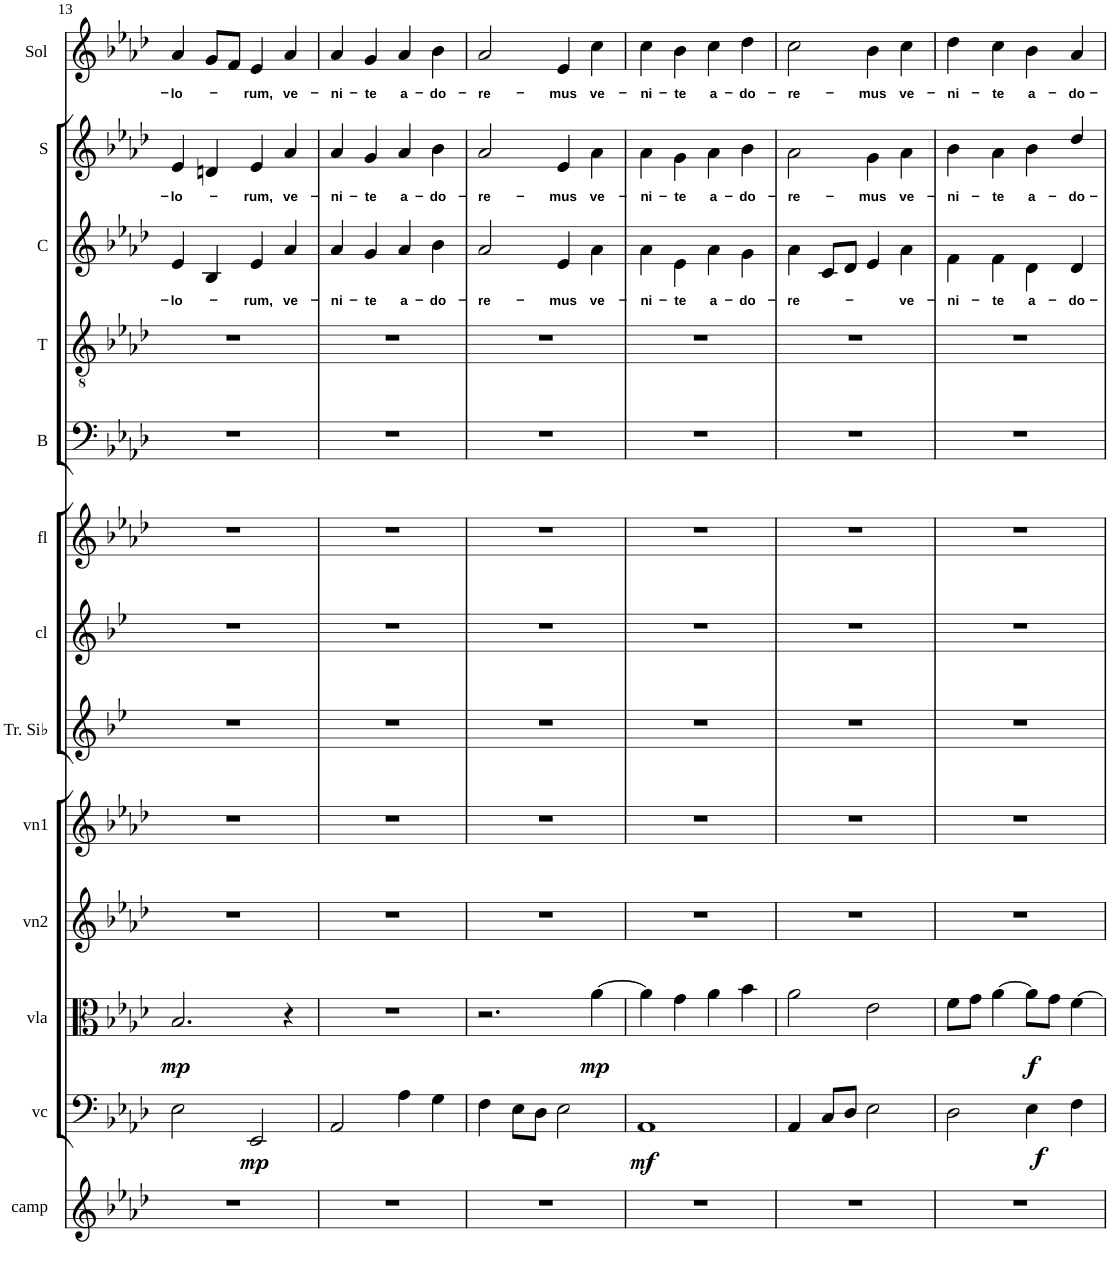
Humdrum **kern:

**kern	**kern	**dynam	**kern	**dynam	**kern	**kern	**kern	**kern	**kern	**kern	**kern	**kern	**text	**kern	**text	**kern	**text
*part13	*part12	*part12	*part11	*part11	*part10	*part9	*part8	*part7	*part6	*part5	*part4	*part3	*part3	*part2	*part2	*part1	*part1
*staff13	*staff12	*staff12	*staff11	*staff11	*staff10	*staff9	*staff8	*staff7	*staff6	*staff5	*staff4	*staff3	*staff3	*staff2	*staff2	*staff1	*staff1
*I"Campane	*I"Violoncello	*	*I"Viola	*	*I"Violino 2	*I"Violino 1	*I"Tromba in Sib	*I"Clarinetto	*I"Flauto	*I"B	*I"T	*I"C	*	*I"S	*	*I"Solista	*
*I'camp	*I'vc	*	*I'vla	*	*I'vn2	*I'vn1	*I'Tr. Sib	*I'cl	*I'fl	*I'B	*I'T	*I'C	*	*I'S	*	*I'Sol	*
!!LO:PB:g=z
*clefG2	*clefF4	*	*clefC3	*	*clefG2	*clefG2	*clefG2	*clefG2	*clefG2	*clefF4	*clefGv2	*clefG2	*	*clefG2	*	*clefG2	*
*	*	*	*	*	*	*	*Trd1c2	*Trd1c2	*	*	*	*	*	*	*	*	*
*k[b-e-a-d-]	*k[b-e-a-d-]	*	*k[b-e-a-d-]	*	*k[b-e-a-d-]	*k[b-e-a-d-]	*k[b-e-]	*k[b-e-]	*k[b-e-a-d-]	*k[b-e-a-d-]	*k[b-e-a-d-]	*k[b-e-a-d-]	*	*k[b-e-a-d-]	*	*k[b-e-a-d-]	*
*M4/4	*M4/4	*	*M4/4	*	*M4/4	*M4/4	*M4/4	*M4/4	*M4/4	*M4/4	*M4/4	*M4/4	*	*M4/4	*	*M4/4	*
*met(c)	*met(c)	*	*met(c)	*	*met(c)	*met(c)	*met(c)	*met(c)	*met(c)	*met(c)	*met(c)	*met(c)	*	*met(c)	*	*met(c)	*
=13	=13	=13	=13	=13	=13	=13	=13	=13	=13	=13	=13	=13	=13	=13	=13	=13	=13
!	!	!	!	!LO:DY:b	!	!	!	!	!	!	!	!	!LO:LY:b	!	!LO:LY:b	!	!LO:LY:b
1r	2E-\	.	2.B-/	mp	1r	1r	1r	1r	1r	1r	1r	4e-/	-lo-	4e-/	-lo-	4a-/	-lo-
.	.	.	.	.	.	.	.	.	.	.	.	4B-/	.	4dn/	.	8g/L	.
.	.	.	.	.	.	.	.	.	.	.	.	.	.	.	.	8f/J	.
!	!	!LO:DY:b	!	!	!	!	!	!	!	!	!	!	!LO:LY:b	!	!LO:LY:b	!	!LO:LY:b
.	2EE-/	mp	.	.	.	.	.	.	.	.	.	4e-/	-rum,	4e-/	-rum,	4e-/	-rum,
!	!	!	!	!	!	!	!	!	!	!	!	!	!LO:LY:b	!	!LO:LY:b	!	!LO:LY:b
.	.	.	4r	.	.	.	.	.	.	.	.	4a-/	ve-	4a-/	ve-	4a-/	ve-
=14	=14	=14	=14	=14	=14	=14	=14	=14	=14	=14	=14	=14	=14	=14	=14	=14	=14
!	!	!	!	!	!	!	!	!	!	!	!	!	!LO:LY:b	!	!LO:LY:b	!	!LO:LY:b
1r	2AA-/	.	1r	.	1r	1r	1r	1r	1r	1r	1r	4a-/	-ni-	4a-/	-ni-	4a-/	-ni-
!	!	!	!	!	!	!	!	!	!	!	!	!	!LO:LY:b	!	!LO:LY:b	!	!LO:LY:b
.	.	.	.	.	.	.	.	.	.	.	.	4g/	-te	4g/	-te	4g/	-te
!	!	!	!	!	!	!	!	!	!	!	!	!	!LO:LY:b	!	!LO:LY:b	!	!LO:LY:b
.	4A-\	.	.	.	.	.	.	.	.	.	.	4a-/	a-	4a-/	a-	4a-/	a-
!	!	!	!	!	!	!	!	!	!	!	!	!	!LO:LY:b	!	!LO:LY:b	!	!LO:LY:b
.	4G\	.	.	.	.	.	.	.	.	.	.	4b-\	-do-	4b-\	-do-	4b-\	-do-
=15	=15	=15	=15	=15	=15	=15	=15	=15	=15	=15	=15	=15	=15	=15	=15	=15	=15
!	!	!	!	!	!	!	!	!	!	!	!	!	!LO:LY:b	!	!LO:LY:b	!	!LO:LY:b
1r	4F\	.	2.r	.	1r	1r	1r	1r	1r	1r	1r	2a-/	-re-	2a-/	-re-	2a-/	-re-
.	8E-\L	.	.	.	.	.	.	.	.	.	.	.	.	.	.	.	.
.	8D-\J	.	.	.	.	.	.	.	.	.	.	.	.	.	.	.	.
!	!	!	!	!	!	!	!	!	!	!	!	!	!LO:LY:b	!	!LO:LY:b	!	!LO:LY:b
.	2E-\	.	.	.	.	.	.	.	.	.	.	4e-/	-mus	4e-/	-mus	4e-/	-mus
!	!	!	!	!LO:DY:b	!	!	!	!	!	!	!	!	!LO:LY:b	!	!LO:LY:b	!	!LO:LY:b
.	.	.	[4a-\	mp	.	.	.	.	.	.	.	4a-\	ve-	4a-\	ve-	4cc\	ve-
=16	=16	=16	=16	=16	=16	=16	=16	=16	=16	=16	=16	=16	=16	=16	=16	=16	=16
!	!	!LO:DY:b	!	!	!	!	!	!	!	!	!	!	!LO:LY:b	!	!LO:LY:b	!	!LO:LY:b
1r	1AA-	mf	4a-\]	.	1r	1r	1r	1r	1r	1r	1r	4a-\	-ni-	4a-\	-ni-	4cc\	-ni-
!	!	!	!	!	!	!	!	!	!	!	!	!	!LO:LY:b	!	!LO:LY:b	!	!LO:LY:b
.	.	.	4g\	.	.	.	.	.	.	.	.	4e-\	-te	4g\	-te	4b-\	-te
!	!	!	!	!	!	!	!	!	!	!	!	!	!LO:LY:b	!	!LO:LY:b	!	!LO:LY:b
.	.	.	4a-\	.	.	.	.	.	.	.	.	4a-\	a-	4a-\	a-	4cc\	a-
!	!	!	!	!	!	!	!	!	!	!	!	!	!LO:LY:b	!	!LO:LY:b	!	!LO:LY:b
.	.	.	4b-\	.	.	.	.	.	.	.	.	4g\	-do-	4b-\	-do-	4dd-\	-do-
=17	=17	=17	=17	=17	=17	=17	=17	=17	=17	=17	=17	=17	=17	=17	=17	=17	=17
!	!	!	!	!	!	!	!	!	!	!	!	!	!LO:LY:b	!	!LO:LY:b	!	!LO:LY:b
1r	4AA-/	.	2a-\	.	1r	1r	1r	1r	1r	1r	1r	4a-\	-re-	2a-\	-re-	2cc\	-re-
.	8C/L	.	.	.	.	.	.	.	.	.	.	8c/L	.	.	.	.	.
.	8D-/J	.	.	.	.	.	.	.	.	.	.	8d-/J	.	.	.	.	.
!	!	!	!	!	!	!	!	!	!	!	!	!	!	!	!LO:LY:b	!	!LO:LY:b
.	2E-\	.	2e-\	.	.	.	.	.	.	.	.	4e-/	.	4g\	-mus	4b-\	-mus
!	!	!	!	!	!	!	!	!	!	!	!	!	!LO:LY:b	!	!LO:LY:b	!	!LO:LY:b
.	.	.	.	.	.	.	.	.	.	.	.	4a-\	ve-	4a-\	ve-	4cc\	ve-
=18	=18	=18	=18	=18	=18	=18	=18	=18	=18	=18	=18	=18	=18	=18	=18	=18	=18
!	!	!	!	!	!	!	!	!	!	!	!	!	!LO:LY:b	!	!LO:LY:b	!	!LO:LY:b
1r	2D-\	.	8f\L	.	1r	1r	1r	1r	1r	1r	1r	4f\	-ni-	4b-\	-ni-	4dd-\	-ni-
.	.	.	8g\J	.	.	.	.	.	.	.	.	.	.	.	.	.	.
!	!	!	!	!	!	!	!	!	!	!	!	!	!LO:LY:b	!	!LO:LY:b	!	!LO:LY:b
.	.	.	[4a-\	.	.	.	.	.	.	.	.	4f\	-te	4a-\	-te	4cc\	-te
!	!	!LO:DY:b	!	!LO:DY:b	!	!	!	!	!	!	!	!	!LO:LY:b	!	!LO:LY:b	!	!LO:LY:b
.	4E-\	f	8a-\L]	f	.	.	.	.	.	.	.	4d-\	a-	4b-\	a-	4b-\	a-
.	.	.	8g\J	.	.	.	.	.	.	.	.	.	.	.	.	.	.
!	!	!	!	!	!	!	!	!	!	!	!	!	!LO:LY:b	!	!LO:LY:b	!	!LO:LY:b
.	4F\	.	[4f\	.	.	.	.	.	.	.	.	4d-/	-do-	4dd-/	-do-	4a-/	-do-
=	=	=	=	=	=	=	=	=	=	=	=	=	=	=	=	=	=
*-	*-	*-	*-	*-	*-	*-	*-	*-	*-	*-	*-	*-	*-	*-	*-	*-	*-
